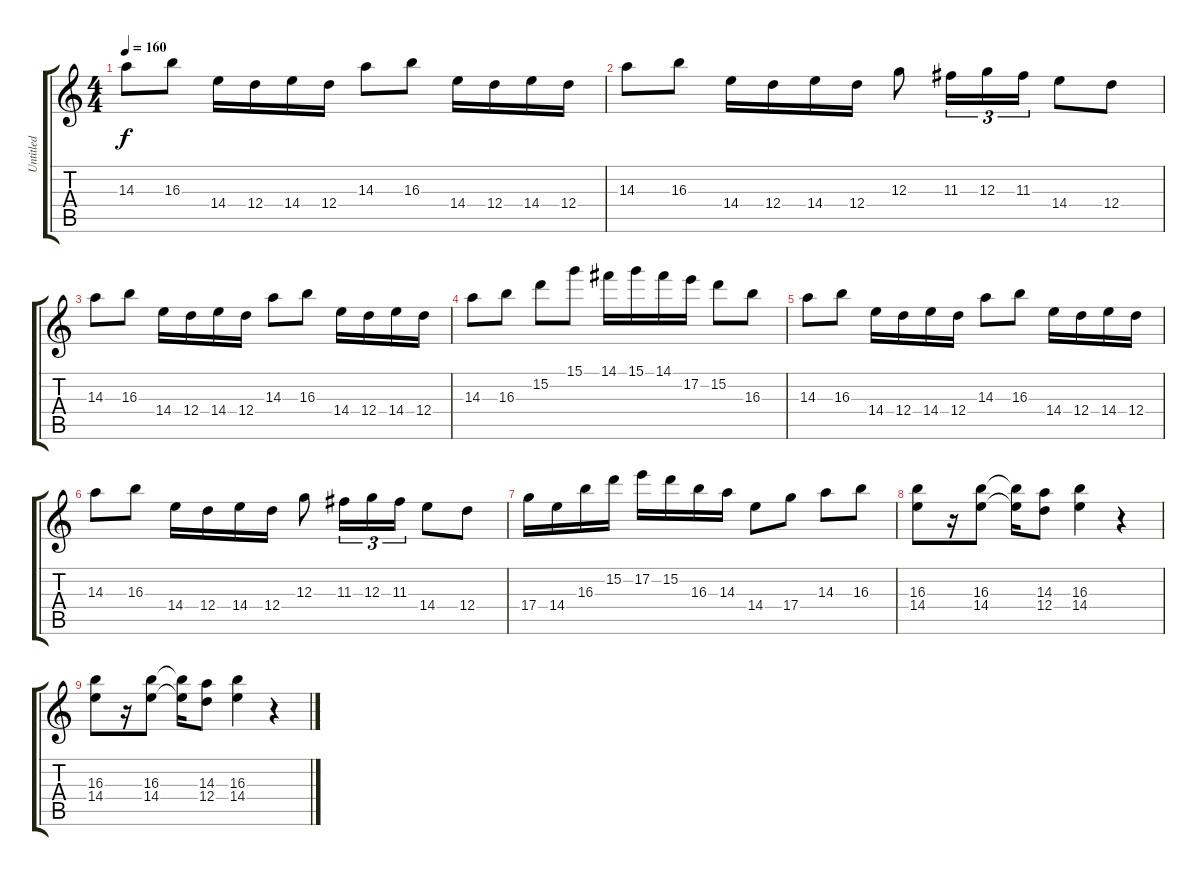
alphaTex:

\track ("Untitled" "Untitled") {instrument distortionguitar}
\staff {score tabs}
\tuning (E4 B3 G3 D3 A2 E2) {hide}
\ts (4 4)
\tempo 160
\clef g2
\ks c
14.3.8{dy f} 16.3.8 14.4.16 12.4.16 14.4.16 12.4.16 14.3.8 16.3.8 14.4.16 12.4.16 14.4.16 12.4.16 |
14.3.8 16.3.8 14.4.16 12.4.16 14.4.16 12.4.16 12.3.8 11.3.16{tu (3 2)} 12.3.16{tu (3 2)} 11.3.16{tu (3 2)} 14.4.8 12.4.8 |
14.3.8 16.3.8 14.4.16 12.4.16 14.4.16 12.4.16 14.3.8 16.3.8 14.4.16 12.4.16 14.4.16 12.4.16 |
14.3.8 16.3.8 15.2.8 15.1.8 14.1.16 15.1.16 14.1.16 17.2.16 15.2.8 16.3.8 |
14.3.8 16.3.8 14.4.16 12.4.16 14.4.16 12.4.16 14.3.8 16.3.8 14.4.16 12.4.16 14.4.16 12.4.16 |
14.3.8 16.3.8 14.4.16 12.4.16 14.4.16 12.4.16 12.3.8 11.3.16{tu (3 2)} 12.3.16{tu (3 2)} 11.3.16{tu (3 2)} 14.4.8 12.4.8 |
17.4.16 14.4.16 16.3.16 15.2.16 17.2.16 15.2.16 16.3.16 14.3.16 14.4.8 17.4.8 14.3.8 16.3.8 |
(16.3 14.4).8 r.16 (16.3 14.4).8 (16.3{t} 14.4{t}).16 (14.3 12.4).8 (16.3 14.4).4 r.4 |
(16.3 14.4).8 r.16 (16.3 14.4).8 (16.3{t} 14.4{t}).16 (14.3 12.4).8 (16.3 14.4).4 r.4
